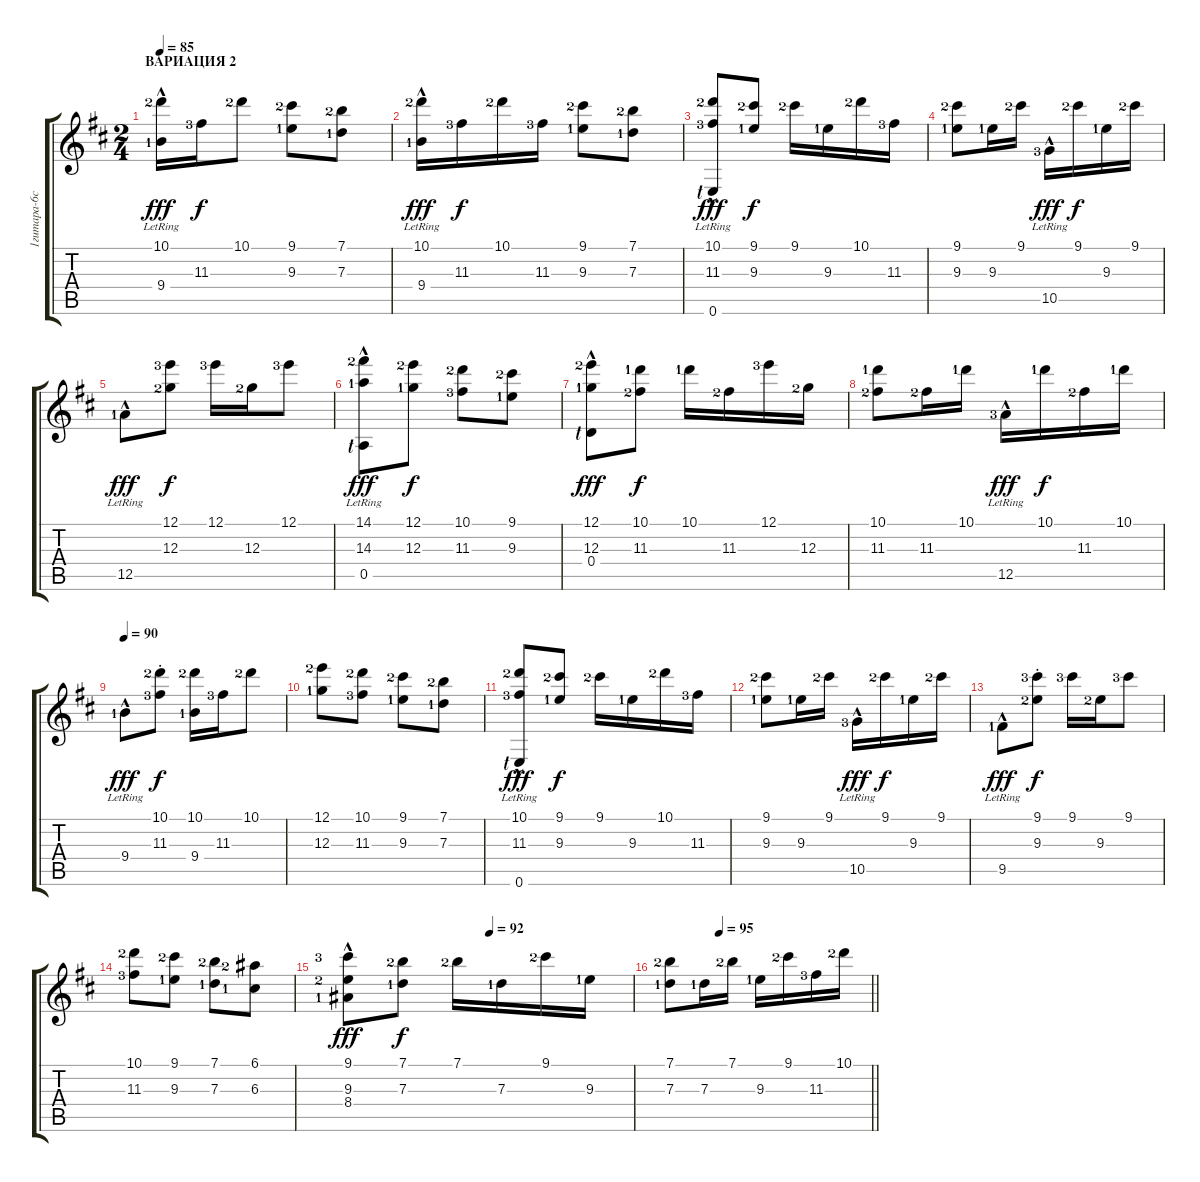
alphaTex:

\track ("1гитара-6стр" "1гитара-6с") {instrument acousticguitarnylon}
\staff {score tabs}
\tuning (E4 B3 G3 D3 A2 E2) {hide}
\ts (2 4)
\section ("" "ВАРИАЦИЯ 2")
\tempo 85
\clef g2
\ks bminor
(10.1{lf 3} 9.4{hac lr lf 2}).16{dy fff} 11.3{lf 4}.16{dy f} 10.1{lf 3}.8 (9.1{lf 3} 9.3{lf 2}).8 (7.1{lf 3} 7.3{lf 2}).8 |
(10.1{lf 3} 9.4{hac lr lf 2}).16{dy fff} 11.3{lf 4}.16{dy f} 10.1{lf 3}.16 11.3{lf 4}.16 (9.1{lf 3} 9.3{lf 2}).8 (7.1{lf 3} 7.3{lf 2}).8 |
(10.1{lf 3} 11.3{lf 4} 0.6{hac lr lf 1}).8{dy fff} (9.1{lf 3} 9.3{lf 2}).8{dy f} 9.1{lf 3}.16 9.3{lf 2}.16 10.1{lf 3}.16 11.3{lf 4}.16 |
(9.1{lf 3} 9.3{lf 2}).8 9.3{lf 2}.16 9.1{lf 3}.16 10.5{hac lr lf 4}.16{dy fff} 9.1{lf 3}.16{dy f} 9.3{lf 2}.16 9.1{lf 3}.16 |
12.5{hac lr lf 2}.8{dy fff} (12.1{lf 4} 12.3{lf 3}).8{dy f} 12.1{lf 4}.16 12.3{lf 3}.16 12.1{lf 4}.8 |
(14.1{lf 3} 14.3{lf 2} 0.5{hac lr lf 1}).8{dy fff} (12.1{lf 3} 12.3{lf 2}).8{dy f} (10.1{lf 3} 11.3{lf 4}).8 (9.1{lf 3} 9.3{lf 2}).8 |
(12.1{lf 3} 12.3{lf 2} 0.4{hac lf 1}).8{dy fff} (10.1{lf 2} 11.3{lf 3}).8{dy f} 10.1{lf 2}.16 11.3{lf 3}.16 12.1{lf 4}.16 12.3{lf 3}.16 |
(10.1{lf 2} 11.3{lf 3}).8 11.3{lf 3}.16 10.1{lf 2}.16 12.5{hac lr lf 4}.16{dy fff} 10.1{lf 2}.16{dy f} 11.3{lf 3}.16 10.1{lf 2}.16 |
\tempo 90
9.4{hac lr lf 2}.8{dy fff} (10.1{st lf 3} 11.3{st lf 4}).8{dy f} (10.1{lf 3} 9.4{lf 2}).16 11.3{lf 4}.16 10.1{lf 3}.8 |
(12.1{lf 3} 12.3{lf 2}).8 (10.1{lf 3} 11.3{lf 4}).8 (9.1{lf 3} 9.3{lf 2}).8 (7.1{lf 3} 7.3{lf 2}).8 |
(10.1{lf 3} 11.3{lf 4} 0.6{hac lr lf 1}).8{dy fff} (9.1{lf 3} 9.3{lf 2}).8{dy f} 9.1{lf 3}.16 9.3{lf 2}.16 10.1{lf 3}.16 11.3{lf 4}.16 |
(9.1{lf 3} 9.3{lf 2}).8 9.3{lf 2}.16 9.1{lf 3}.16 10.5{hac lr lf 4}.16{dy fff} 9.1{lf 3}.16{dy f} 9.3{lf 2}.16 9.1{lf 3}.16 |
9.5{hac lr lf 2}.8{dy fff} (9.1{st lf 4} 9.3{st lf 3}).8{dy f} 9.1{lf 4}.16 9.3{lf 3}.16 9.1{lf 4}.8 |
(10.1{lf 3} 11.3{lf 4}).8 (9.1{lf 3} 9.3{lf 2}).8 (7.1{lf 3} 7.3{lf 2}).8 (6.1{lf 3} 6.3{lf 2}).8 |
\tempo (92 0.5)
(9.1{lf 4} 9.3{lf 3} 8.4{hac lf 2}).8{dy fff} (7.1{lf 3} 7.3{lf 2}).8{dy f} 7.1{lf 3}.16 7.3{lf 2}.16 9.1{lf 3}.16 9.3{lf 2}.16 |
\tempo (95 0.25)
\barLineRight lightlight
(7.1{lf 3} 7.3{lf 2}).8 7.3{lf 2}.16 7.1{lf 3}.16 9.3{lf 2}.16 9.1{lf 3}.16 11.3{lf 4}.16 10.1{lf 3}.16
